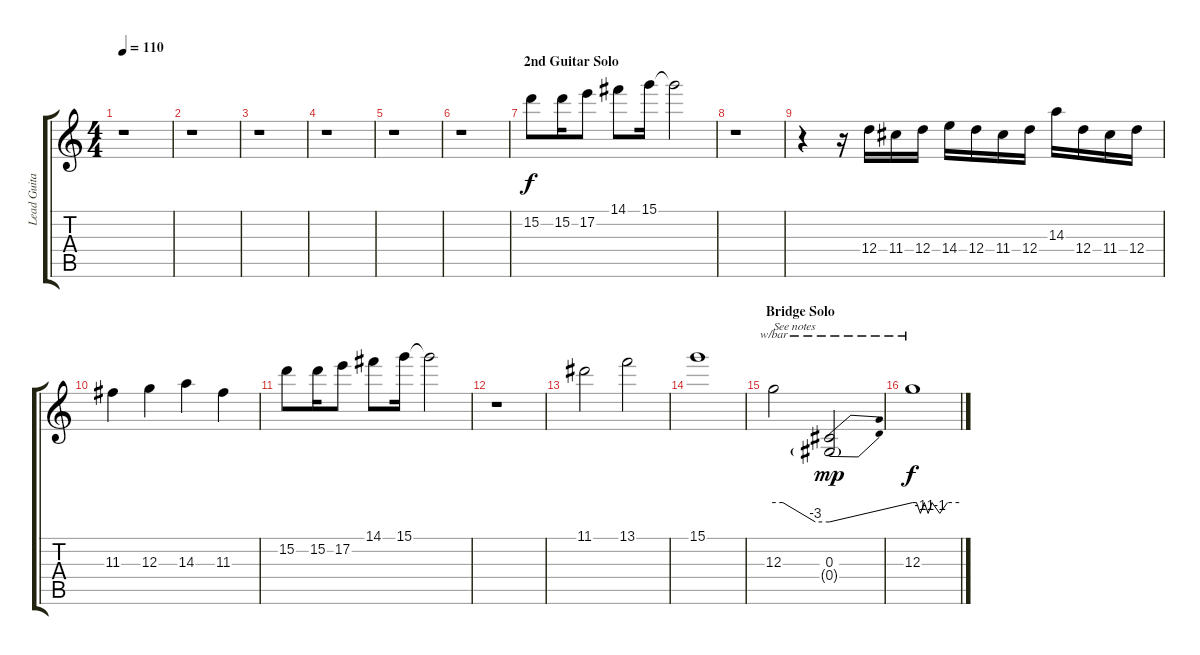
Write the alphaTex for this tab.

\track ("Lead Guitar 2" "Lead Guita") {instrument distortionguitar}
\staff {score tabs}
\tuning (E4 B3 G3 D3 A2 E2) {hide}
\ts (4 4)
\tempo 110
\clef g2
\ks c
r.1{dy f} |
r.1 |
r.1 |
r.1 |
r.1 |
r.1 |
\section ("" "2nd Guitar Solo")
15.2.8 15.2.16 17.2.8 14.1.8 15.1.16 15.1{t}.2 |
r.1 |
r.4 r.16 12.4.16 11.4.16 12.4.16 14.4.16 12.4.16 11.4.16 12.4.16 14.3.16 12.4.16 11.4.16 12.4.16 |
11.3.4 12.3.4 14.3.4 11.3.4 |
15.2.8 15.2.16 17.2.8 14.1.8 15.1.16 15.1{t}.2 |
r.1 |
11.1.2 13.1.2 |
15.1.1 |
\section ("" "Bridge Solo")
12.3.2{tbe (custom default 0 0 10 0 45 -12 60 -12) txt "See notes"} (0.3 0.4{g}).2{tbe (dive default 0 -12 60 0) dy mp} |
12.3.1{tbe (custom default 0 0 5 0 10 -4 15 0 20 -4 25 0 35 -4 45 0 60 0) dy f}
